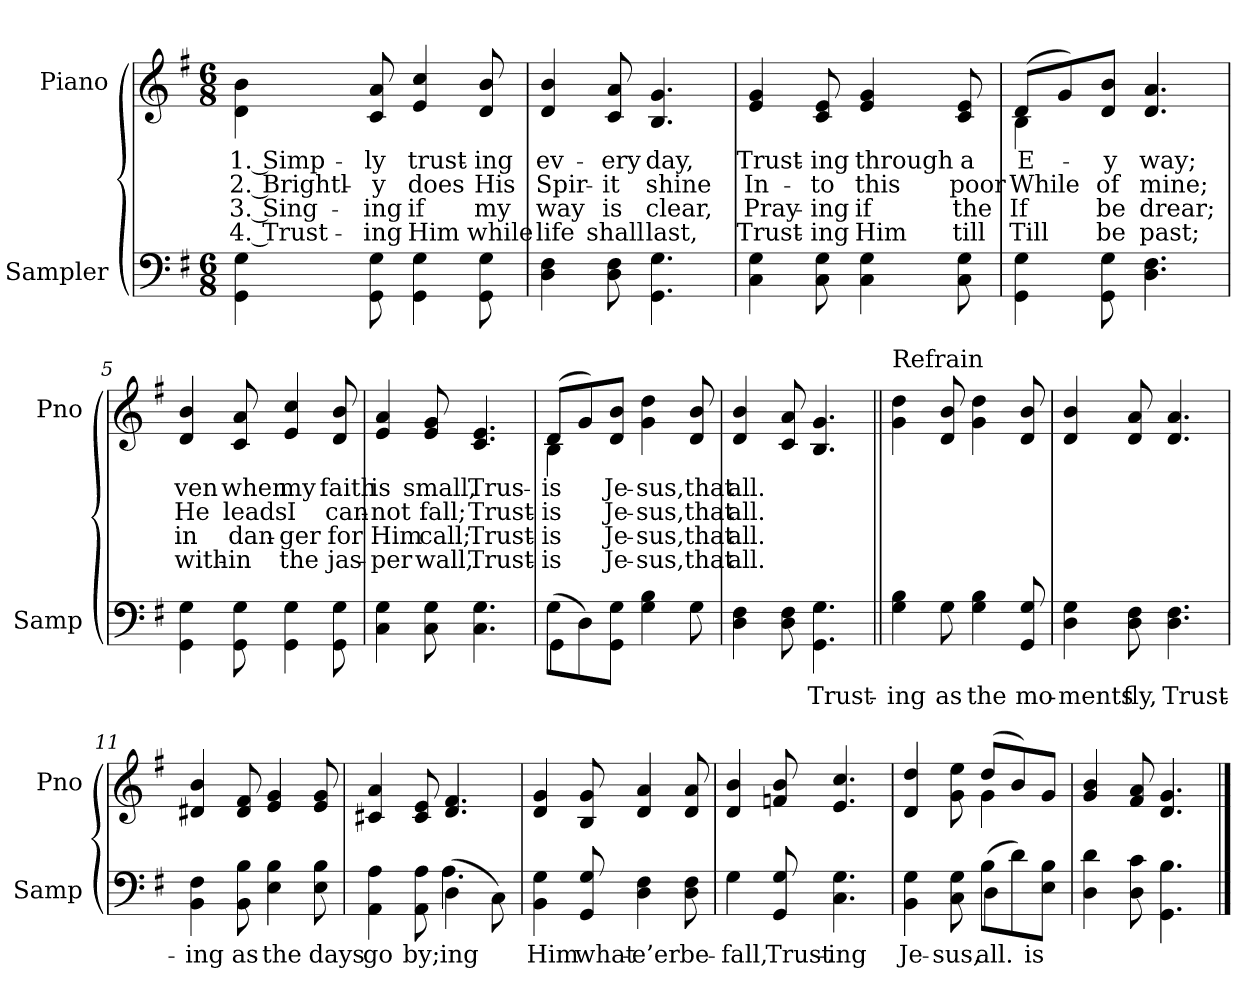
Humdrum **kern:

**kern	**text	**kern	**text	**text	**text	**text
*part2	*part2	*part1	*part1	*part1	*part1	*part1
*staff2	*staff2	*staff1	*staff1	*staff1	*staff1	*staff1
*I"Sampler	*	*I"Piano	*	*	*	*
*I'Samp	*	*I'Pno	*	*	*	*
*clefF4	*	*clefG2	*	*	*	*
*k[f#]	*	*k[f#]	*	*	*	*
*G:	*	*G:	*	*	*	*
*M6/8	*	*M6/8	*	*	*	*
=1	=1	=1	=1	=1	=1	=1
4GG\ 4G\	.	4d\ 4b\	1. Simp-	2. Brightl-	3. Sing-	4. Trust-
8GG\ 8G\	.	8c/ 8a/	-ly	-y	-ing	-ing
4GG\ 4G\	.	4e/ 4cc/	trust-	does	if	Him
8GG\ 8G\	.	8d/ 8b/	-ing	His	my	while
=2	=2	=2	=2	=2	=2	=2
4D\ 4F#\	.	4d/ 4b/	ev-	Spir-	way	life
8D\ 8F#\	.	8c/ 8a/	-ery	-it	is	shall
4.GG\ 4.G\	.	4.B/ 4.g/	day,	shine	clear,	last,
=3	=3	=3	=3	=3	=3	=3
4C\ 4G\	.	4e/ 4g/	Trust-	In-	Pray-	Trust-
8C\ 8G\	.	8c/ 8e/	-ing	-to	-ing	-ing
4C\ 4G\	.	4e/ 4g/	through	this	if	Him
8C\ 8G\	.	8c/ 8e/	a	poor	the	till
=4	=4	=4	=4	=4	=4	=4
*	*	*^	*	*	*	*
4GG\ 4G\	.	(8d/L	4B	E-	While	If	Till
.	.	8g/)	.	.	.	.	.
8GG\ 8G\	.	8d/ 8b/J	2ryy	-y	of	be	be
4.D\ 4.F#\	.	4.d/ 4.a/	.	way;	mine;	drear;	past;
*	*	*v	*v	*	*	*	*
=5	=5	=5	=5	=5	=5	=5
4GG\ 4G\	.	4d/ 4b/	-ven	He	in	with-
8GG\ 8G\	.	8c/ 8a/	when	leads	dan-	-in
4GG\ 4G\	.	4e/ 4cc/	my	I	-ger	the
8GG\ 8G\	.	8d/ 8b/	faith	can-	for	jas-
=6	=6	=6	=6	=6	=6	=6
4C\ 4G\	.	4e/ 4a/	is	-not	Him	-per
8C\ 8G\	.	8e/ 8g/	small,	fall;	call;	wall,
4.C\ 4.G\	.	4.c/ 4.e/	Trus-	Trust-	Trust-	Trust-
=7	=7	=7	=7	=7	=7	=7
*^	*	*^	*	*	*	*
(8G\L	4GG	.	(8d/L	4B	is	is	is	is
8D\)	.	.	8g/)	.	.	.	.	.
8GG\ 8G\J	2ryy	.	8d/ 8b/J	2ryy	Je-	Je-	Je-	Je-
4G\ 4B\	.	.	4g\ 4dd\	.	-sus,	-sus,	-sus,	-sus,
8G\	.	.	8d/ 8b/	.	that	that	that	that
*v	*v	*	*	*	*	*	*	*
*	*	*v	*v	*	*	*	*
=8	=8	=8	=8	=8	=8	=8
4D\ 4F#\	.	4d/ 4b/	all.	all.	all.	all.
8D\ 8F#\	.	8c/ 8a/	.	.	.	.
4.GG\ 4.G\	Trust-	4.B/ 4.g/	.	.	.	.
=9||	=9||	=9||	=9||	=9||	=9||	=9||
!	!	!LO:TX:t=Refrain	!	!	!	!
4G\ 4B\	-ing	4g\ 4dd\	.	.	.	.
8G\	as	8d/ 8b/	.	.	.	.
4G\ 4B\	the	4g\ 4dd\	.	.	.	.
8GG/ 8G/	mo-	8d/ 8b/	.	.	.	.
=10	=10	=10	=10	=10	=10	=10
4D\ 4G\	-ments	4d/ 4b/	.	.	.	.
8D\ 8F#\	fly,	8d/ 8a/	.	.	.	.
4.D\ 4.F#\	Trust-	4.d/ 4.a/	.	.	.	.
=11	=11	=11	=11	=11	=11	=11
4BB\ 4F#\	-ing	4d#X/ 4b/	.	.	.	.
8BB\ 8B\	as	8d#/ 8f#/	.	.	.	.
4E\ 4B\	the	4e/ 4g/	.	.	.	.
8E\ 8B\	days	8e/ 8g/	.	.	.	.
=12	=12	=12	=12	=12	=12	=12
*^	*	*	*	*	*	*
4AA\ 4A\	4.ryy	go	4c#X/ 4a/	.	.	.	.
8AA\ 8A\	.	by;	8c#/ 8e/	.	.	.	.
(4D\	4.A	-ing	4.d/ 4.f#/	.	.	.	.
8C\)	.	.	.	.	.	.	.
*v	*v	*	*	*	*	*	*
=13	=13	=13	=13	=13	=13	=13
4BB\ 4G\	Him	4d/ 4g/	.	.	.	.
8GG/ 8G/	what-	8B/ 8g/	.	.	.	.
4D\ 4F#\	-e’er	4d/ 4a/	.	.	.	.
8D\ 8F#\	be-	8d/ 8a/	.	.	.	.
=14	=14	=14	=14	=14	=14	=14
4G\	-fall,	4d/ 4b/	.	.	.	.
8GG/ 8G/	Trust-	8fn/ 8b/	.	.	.	.
4.C\ 4.G\	-ing	4.e/ 4.cc/	.	.	.	.
=15	=15	=15	=15	=15	=15	=15
*^	*	*^	*	*	*	*
4BB\ 4G\	4.ryy	Je-	4d/ 4dd/	4.ryy	.	.	.	.
8C\ 8G\	.	-sus,	8g\ 8ee\	.	.	.	.	.
(8B\L	4D	all.	(8dd/L	4g	.	.	.	.
8d\)	.	.	8b/)	.	.	.	.	.
8E\ 8B\J	8ryy	is	8g/J	8ryy	.	.	.	.
*v	*v	*	*	*	*	*	*	*
*	*	*v	*v	*	*	*	*
=16	=16	=16	=16	=16	=16	=16
4D\ 4d\	.	4g 4b	.	.	.	.
8D\ 8c\	.	8f# 8a	.	.	.	.
4.GG\ 4.B\	.	4.d 4.g	.	.	.	.
==	==	==	==	==	==	==
*-	*-	*-	*-	*-	*-	*-
